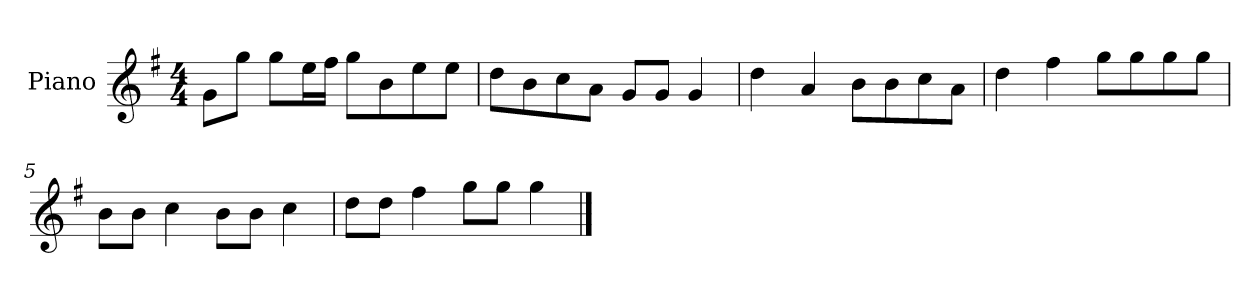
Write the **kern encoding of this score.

**kern
*part1
*staff1
*I"Piano
*I'P-no
*clefG2
*k[f#]
*M4/4
*MM90
=1
8g\L
8gg\J
8gg\L
16ee\L
16ff#\JJ
8gg\L
8b\
8ee\
8ee\J
=2
8dd\L
8b\
8cc\
8a\J
8g/L
8g/J
4g/
=3
4dd\
4a/
8b\L
8b\
8cc\
8a\J
=4
4dd\
4ff#\
8gg\L
8gg\
8gg\
8gg\J
=5
8b\L
8b\J
4cc\
8b\L
8b\J
4cc\
!!LO:LB:g=z
=6
8dd\L
8dd\J
4ff#\
8gg\L
8gg\J
4gg\
==
*-
